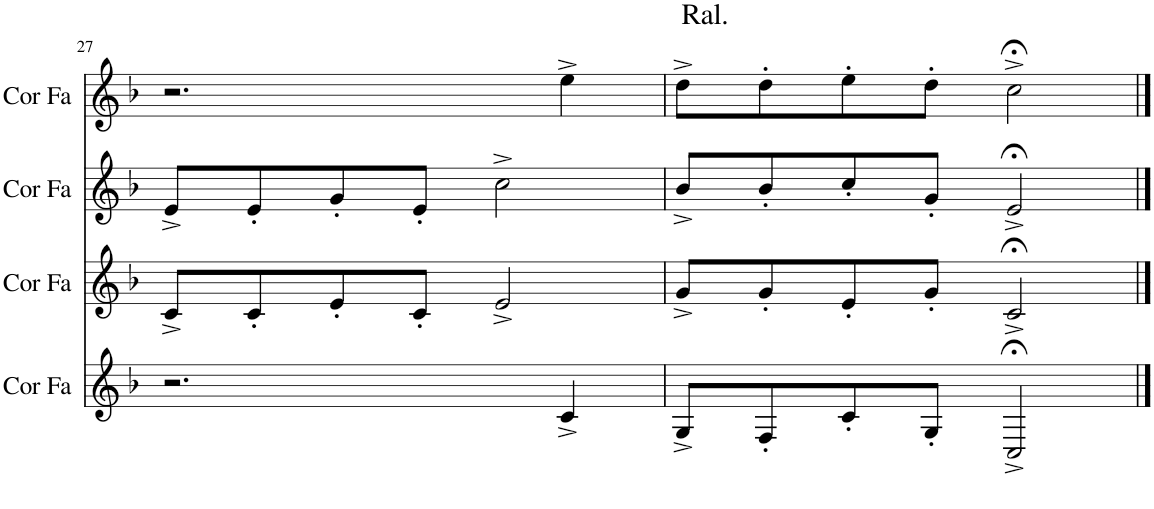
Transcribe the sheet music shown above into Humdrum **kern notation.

**kern	**kern	**kern	**kern
*part4	*part3	*part2	*part1
*staff4	*staff3	*staff2	*staff1
*I"Cor en Fa	*I"Cor en Fa	*I"Cor en Fa	*I"Cor en Fa
*I'Cor Fa	*I'Cor Fa	*I'Cor Fa	*I'Cor Fa
!!LO:PB:g=z
*clefG2	*clefG2	*clefG2	*clefG2
*Trd4c7	*Trd4c7	*Trd4c7	*Trd4c7
*k[b-]	*k[b-]	*k[b-]	*k[b-]
*M4/4	*M4/4	*M4/4	*M4/4
=27	=27	=27	=27
2.r	8c^/L	8e^/L	2.r
.	8c'/	8e'/	.
.	8e'/	8g'/	.
.	8c'/J	8e'/J	.
.	2e^/	2cc^\	.
4c^/	.	.	4ee^\
=28	=28	=28	=28
!	!	!	!LO:TX:a:t=Ral.
8G^/L	8g^/L	8b-^/L	8dd^\L
8F'/	8g'/	8b-'/	8dd'\
8c'/	8e'/	8cc'/	8ee'\
8G'/J	8g'/J	8g'/J	8dd'\J
2C;<^/	2c;<^/	2e;<^/	2cc;<^\
==	==	==	==
*-	*-	*-	*-
